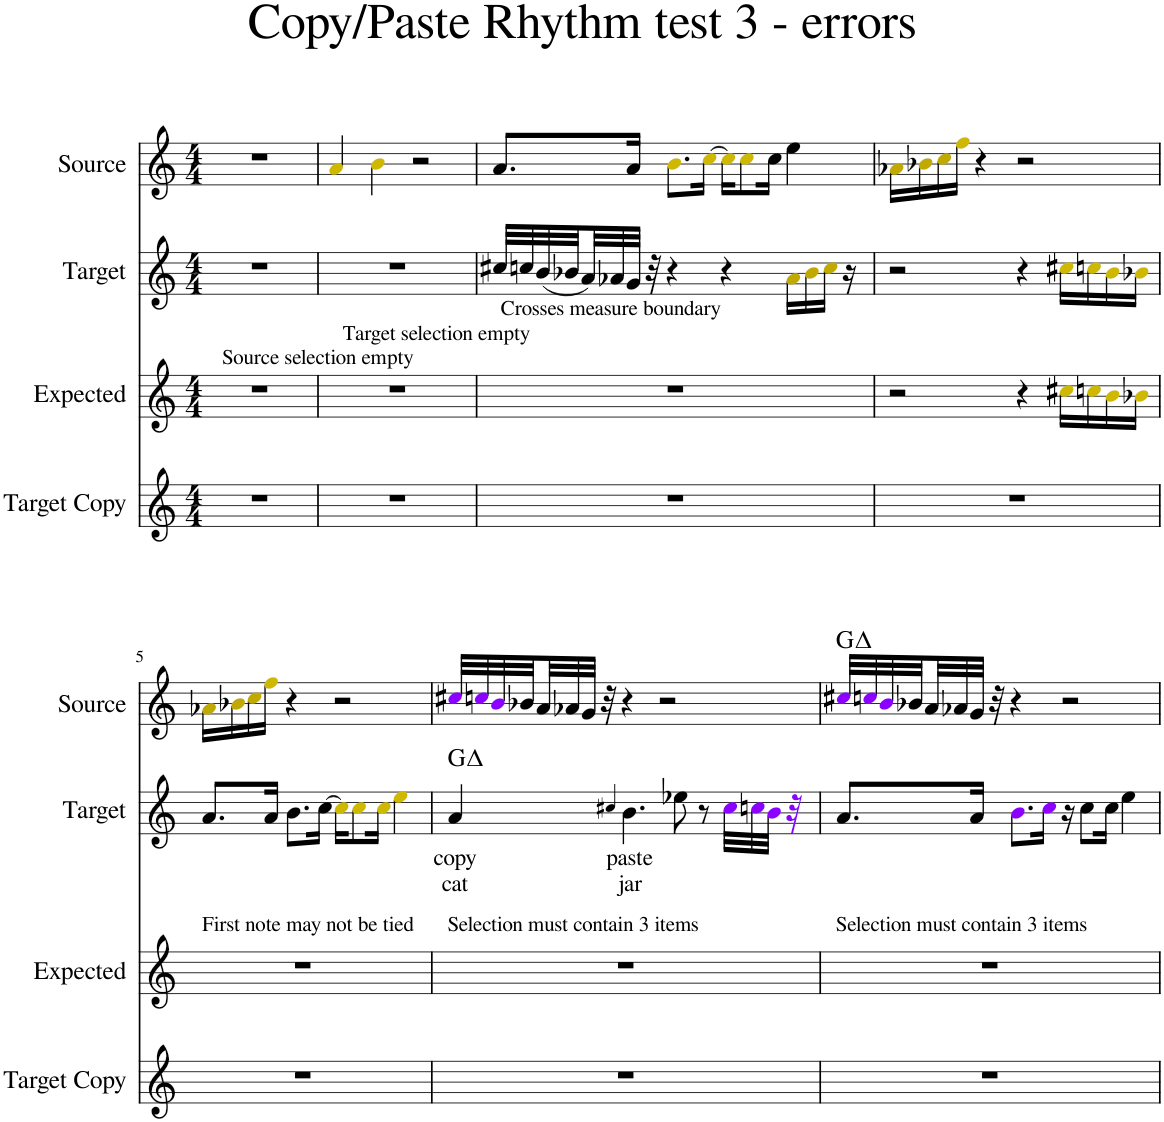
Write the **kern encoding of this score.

**kern	**kern	**kern	**text	**text	**harte	**kern	**harte
*part4	*part3	*part2	*part2	*part2	*part2	*part1	*part1
*staff4	*staff3	*staff2	*staff2	*staff2	*	*staff1	*
*I"Target Copy	*I"Expected	*I"Target	*	*	*	*I"Source	*
*I'Target Copy	*I'Expected	*I'Target	*	*	*	*I'Source	*
*clefG2	*clefG2	*clefG2	*	*	*	*clefG2	*
*k[]	*k[]	*k[]	*	*	*	*k[]	*
*M4/4	*M4/4	*M4/4	*	*	*	*M4/4	*
=1	=1	=1	=1	=1	=1	=1	=1
!	!LO:TX:a:t=Source selection empty	!	!	!	!	!	!
1r	1r	1r	.	.	.	1r	.
=2	=2	=2	=2	=2	=2	=2	=2
!	!LO:TX:a:t=Target selection empty	!	!	!	!	!	!
1r	1r	1r	.	.	.	4ai/	.
.	.	.	.	.	.	4bi\	.
.	.	.	.	.	.	2r	.
=3	=3	=3	=3	=3	=3	=3	=3
!	!LO:TX:a:t=Crosses measure boundary	!	!	!	!	!	!
1r	1r	32cc#X/LLL	.	.	.	8.a/L	.
.	.	32ccn/	.	.	.	.	.
.	.	(32b/	.	.	.	.	.
.	.	32b-X/	.	.	.	.	.
.	.	32a/)	.	.	.	.	.
.	.	32a-X/	.	.	.	.	.
.	.	32g/JJJ	.	.	.	16a/Jk	.
.	.	32r	.	.	.	.	.
.	.	4r	.	.	.	8.bi\L	.
.	.	.	.	.	.	[16cci\Jk	.
.	.	4r	.	.	.	16cci\KL]	.
.	.	.	.	.	.	8cci\	.
.	.	.	.	.	.	16cc\Jk	.
.	.	16a-j\LL	.	.	.	4ee\	.
.	.	16b-j\	.	.	.	.	.
.	.	16ccj\JJ	.	.	.	.	.
.	.	16r	.	.	.	.	.
=4	=4	=4	=4	=4	=4	=4	=4
1r	2r	2r	.	.	.	16a-Xj\LL	.
.	.	.	.	.	.	16b-Xj\	.
.	.	.	.	.	.	16ccj\	.
.	.	.	.	.	.	16ffi\JJ	.
.	.	.	.	.	.	4r	.
.	4r	4r	.	.	.	2r	.
.	16cc#Xi\LL	16cc#Xi\LL	.	.	.	.	.
.	16ccni\	16ccni\	.	.	.	.	.
.	16bi\	16bi\	.	.	.	.	.
.	16b-Xi\JJ	16b-Xi\JJ	.	.	.	.	.
!!LO:LB:g=z
=5	=5	=5	=5	=5	=5	=5	=5
!	!LO:TX:a:t=First note may not be tied	!	!	!	!	!	!
1r	1r	8.a/L	.	.	.	16a-Xj\LL	.
.	.	.	.	.	.	16b-Xj\	.
.	.	.	.	.	.	16ccj\	.
.	.	16a/Jk	.	.	.	16ffi\JJ	.
.	.	8.b\L	.	.	.	4r	.
.	.	[16cc\Jk	.	.	.	.	.
.	.	16cci\KL]	.	.	.	2r	.
.	.	8cci\	.	.	.	.	.
.	.	16cci\Jk	.	.	.	.	.
.	.	4eei\	.	.	.	.	.
=6	=6	=6	=6	=6	=6	=6	=6
!	!LO:TX:a:t=Selection must contain 3 items	!	!	!	!	!	!
!	!	!	!LO:LY:b	!LO:LY:b	!	!	!
1r	1r	4a/	copy	cat	G:maj	32cc#XZ/LLL	.
.	.	.	.	.	.	32ccnZ/	.
.	.	.	.	.	.	32bZ/	.
.	.	.	.	.	.	32b-X/	.
.	.	.	.	.	.	32a/	.
.	.	.	.	.	.	32a-X/	.
.	.	.	.	.	.	32g/JJJ	.
.	.	.	.	.	.	32r	.
.	.	4qcc#X/	.	.	.	.	.
!	!	!	!LO:LY:b	!LO:LY:b	!	!	!
.	.	4.b\	paste	jar	.	4r	.
.	.	.	.	.	.	2r	.
.	.	8ee-X\	.	.	.	.	.
.	.	8r	.	.	.	.	.
.	.	32cc#Z\LLL	.	.	.	.	.
.	.	32ccnZ\	.	.	.	.	.
.	.	32bZ\JJJ	.	.	.	.	.
.	.	32r	.	.	.	.	.
=7	=7	=7	=7	=7	=7	=7	=7
!	!LO:TX:a:t=Selection must contain 3 items	!	!	!	!	!	!
1r	1r	8.a/L	.	.	.	32cc#XZ/LLL	G:maj
.	.	.	.	.	.	32ccnZ/	.
.	.	.	.	.	.	32bZ/	.
.	.	.	.	.	.	32b-X/	.
.	.	.	.	.	.	32a/	.
.	.	.	.	.	.	32a-X/	.
.	.	16a/Jk	.	.	.	32g/JJJ	.
.	.	.	.	.	.	32r	.
.	.	8.bZ\L	.	.	.	4r	.
.	.	16ccZ\Jk	.	.	.	.	.
.	.	16r	.	.	.	2r	.
.	.	8cc\L	.	.	.	.	.
.	.	16cc\Jk	.	.	.	.	.
.	.	4ee\	.	.	.	.	.
=	=	=	=	=	=	=	=
*-	*-	*-	*-	*-	*-	*-	*-
